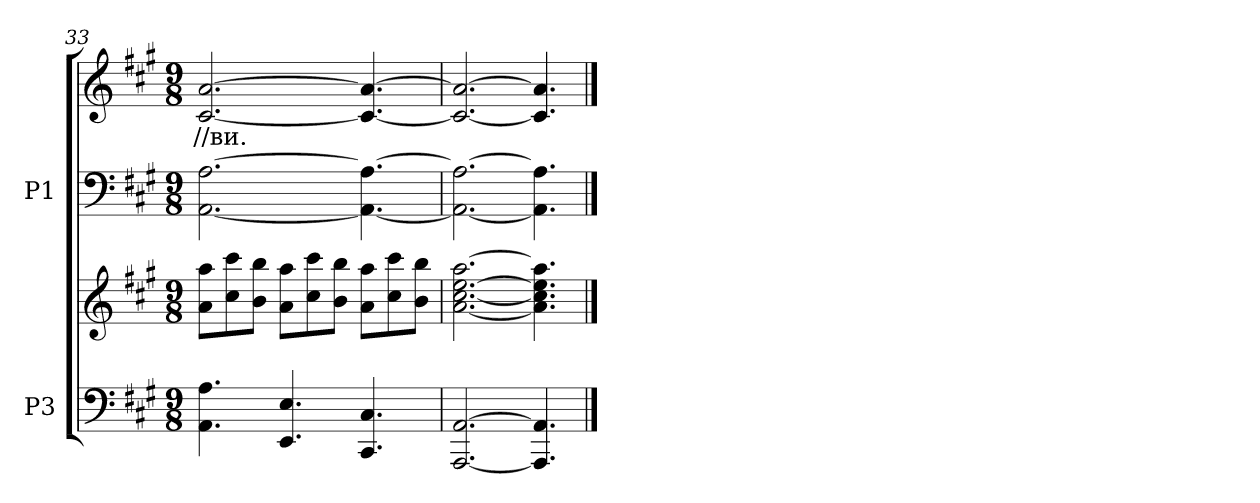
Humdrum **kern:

**kern	**kern	**kern	**kern	**text
*part2	*part2	*part1	*part1	*part1
*staff4	*staff3	*staff2	*staff1	*staff1
*I"P3	*	*I"P1	*	*
*clefF4	*clefG2	*clefF4	*clefG2	*
*k[f#c#g#]	*k[f#c#g#]	*k[f#c#g#]	*k[f#c#g#]	*
*A:	*A:	*A:	*A:	*
*M9/8	*M9/8	*M9/8	*M9/8	*
=33	=33	=33	=33	=33
!	!	!	!	!LO:LY:b:color=#000000
4.AAi\ 4.Ai	8ai\ 8aaiL	[<2.AAi\ [>2.Ai	[<2.c#i/ [>2.ai	//ви.
.	8cc#i\ 8ccc#i	.	.	.
.	8bi\ 8bbiJ	.	.	.
4.EEi/ 4.Ei	8ai\ 8aaiL	.	.	.
.	8cc#i\ 8ccc#i	.	.	.
.	8bi\ 8bbiJ	.	.	.
4.CC#i/ 4.C#i	8ai\ 8aaiL	4.AAi\_< 4.Ai_>	4.c#i/_< 4.ai_>	.
.	8cc#i\ 8ccc#i	.	.	.
.	8bi\ 8bbiJ	.	.	.
=34	=34	=34	=34	=34
[<2.AAAi/ [>2.AAi	[<2.ai\ [<2.cc#i [>2.eei [>2.aai	2.AAi\_< 2.Ai_>	2.c#i/_< 2.ai_>	.
4.AAAi/] 4.AAi]	4.ai\] 4.cc#i] 4.eei] 4.aai]	4.AAi\] 4.Ai]	4.c#i/] 4.ai]	.
==	==	==	==	==
*-	*-	*-	*-	*-
